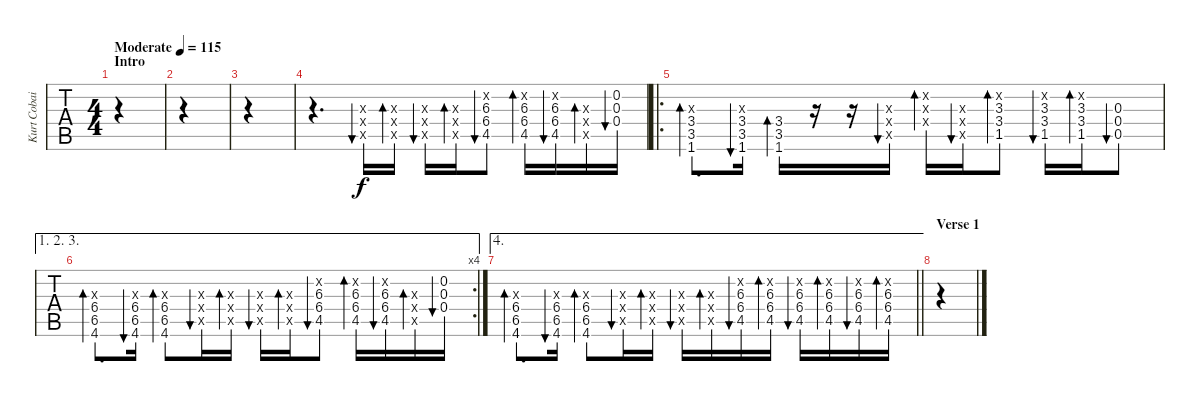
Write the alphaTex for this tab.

\track ("Kurt Cobain" "Kurt Cobai") {instrument distortionguitar}
\staff {tabs}
\tuning (E4 B3 G3 D3 A2 E2) {hide}
\ts (4 4)
\section ("" "Intro")
\tempo (115 "Moderate")
\clef g2
\ks c
|
|
|
r.4{d} (0.3{x} 0.4{x} 0.5{x}).16{bu 60} (0.3{x} 0.4{x} 0.5{x}).16{bd 60} (0.3{x} 0.4{x} 0.5{x}).16{bu 60} (0.3{x} 0.4{x} 0.5{x}).16{bd 60} (0.2{x} 6.3 6.4 4.5).8{bu 60} (0.2{x} 6.3 6.4 4.5).16{bd 60} (0.2{x} 6.3 6.4 4.5).16{bu 60} (0.3{x} 0.4{x} 0.5{x}).16{bd 60} (0.2 0.3 0.4).16{bu 60} |
\ro
(0.3{x} 3.4 3.5 1.6).8{d bd 60} (0.3{x} 3.4 3.5 1.6).16{bu 60} (3.4 3.5 1.6).16{bd 60} r.16 r.16 (0.3{x} 0.4{x} 0.5{x}).16{bu 60} (0.2{x} 0.3{x} 0.4{x}).16{bd 60} (0.3{x} 0.4{x} 0.5{x}).16{bu 60} (0.2{x} 3.3 3.4 1.5).8{bd 60} (0.2{x} 3.3 3.4 1.5).16{bu 60} (0.2{x} 3.3 3.4 1.5).16{bd 60} (0.3 0.4 0.5).8{bu 60} |
\ae (1 2 3)
\rc 4
(0.3{x} 6.4 6.5 4.6).8{d bd 60} (0.3{x} 6.4 6.5 4.6).16{bu 60} (0.3{x} 6.4 6.5 4.6).8{bd 60} (0.3{x} 0.4{x} 0.5{x}).16{bu 60} (0.3{x} 0.4{x} 0.5{x}).16{bd 60} (0.3{x} 0.4{x} 0.5{x}).16{bu 60} (0.3{x} 0.4{x} 0.5{x}).16{bd 60} (0.2{x} 6.3 6.4 4.5).8{bu 60} (0.2{x} 6.3 6.4 4.5).16{bd 60} (0.2{x} 6.3 6.4 4.5).16{bu 60} (0.3{x} 0.4{x} 0.5{x}).16{bd 60} (0.2 0.3 0.4).16{bu 60} |
\ae 4
\barLineRight lightlight
(0.3{x} 6.4 6.5 4.6).8{d bd 60} (0.3{x} 6.4 6.5 4.6).16{bu 60} (0.3{x} 6.4 6.5 4.6).8{bd 60} (0.3{x} 0.4{x} 0.5{x}).16{bu 60} (0.3{x} 0.4{x} 0.5{x}).16{bd 60} (0.3{x} 0.4{x} 0.5{x}).16{bu 60} (0.3{x} 0.4{x} 0.5{x}).16{bd 60} (0.2{x} 6.3 6.4 4.5).16{bu 60} (0.2{x} 6.3 6.4 4.5).16{bd 60} (0.2{x} 6.3 6.4 4.5).16{bu 60} (0.2{x} 6.3 6.4 4.5).16{bd 60} (0.2{x} 6.3 6.4 4.5).16{bu 60} (0.2{x} 6.3 6.4 4.5).16{bd 60} |
\section ("" "Verse 1")
